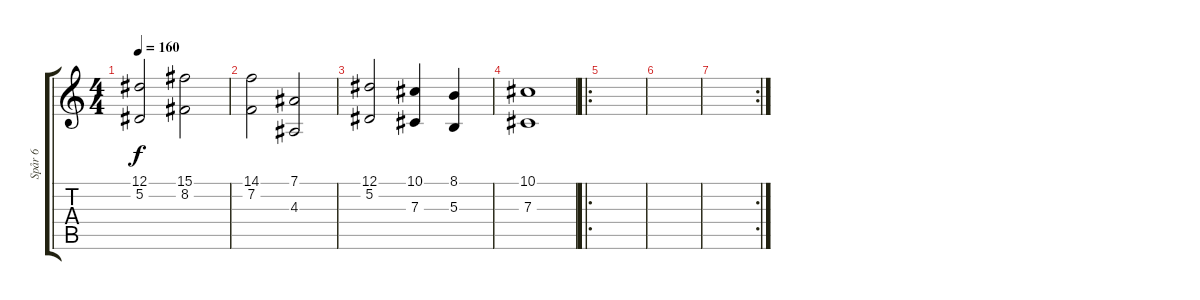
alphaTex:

\track ("Spår 6" "Spår 6") {instrument lead6voice}
\staff {score tabs}
\tuning (Eb4 Bb3 Gb3 Db3 Ab2 Eb2) {hide}
\ts (4 4)
\tempo 160
\clef g2
\ks c
(12.1 5.2).2{dy f} (15.1 8.2).2 |
(14.1 7.2).2 (7.1 4.3).2 |
(12.1 5.2).2 (10.1 7.3).4 (8.1 5.3).4 |
(10.1 7.3).1 |
\ro
|
|
\rc 2
